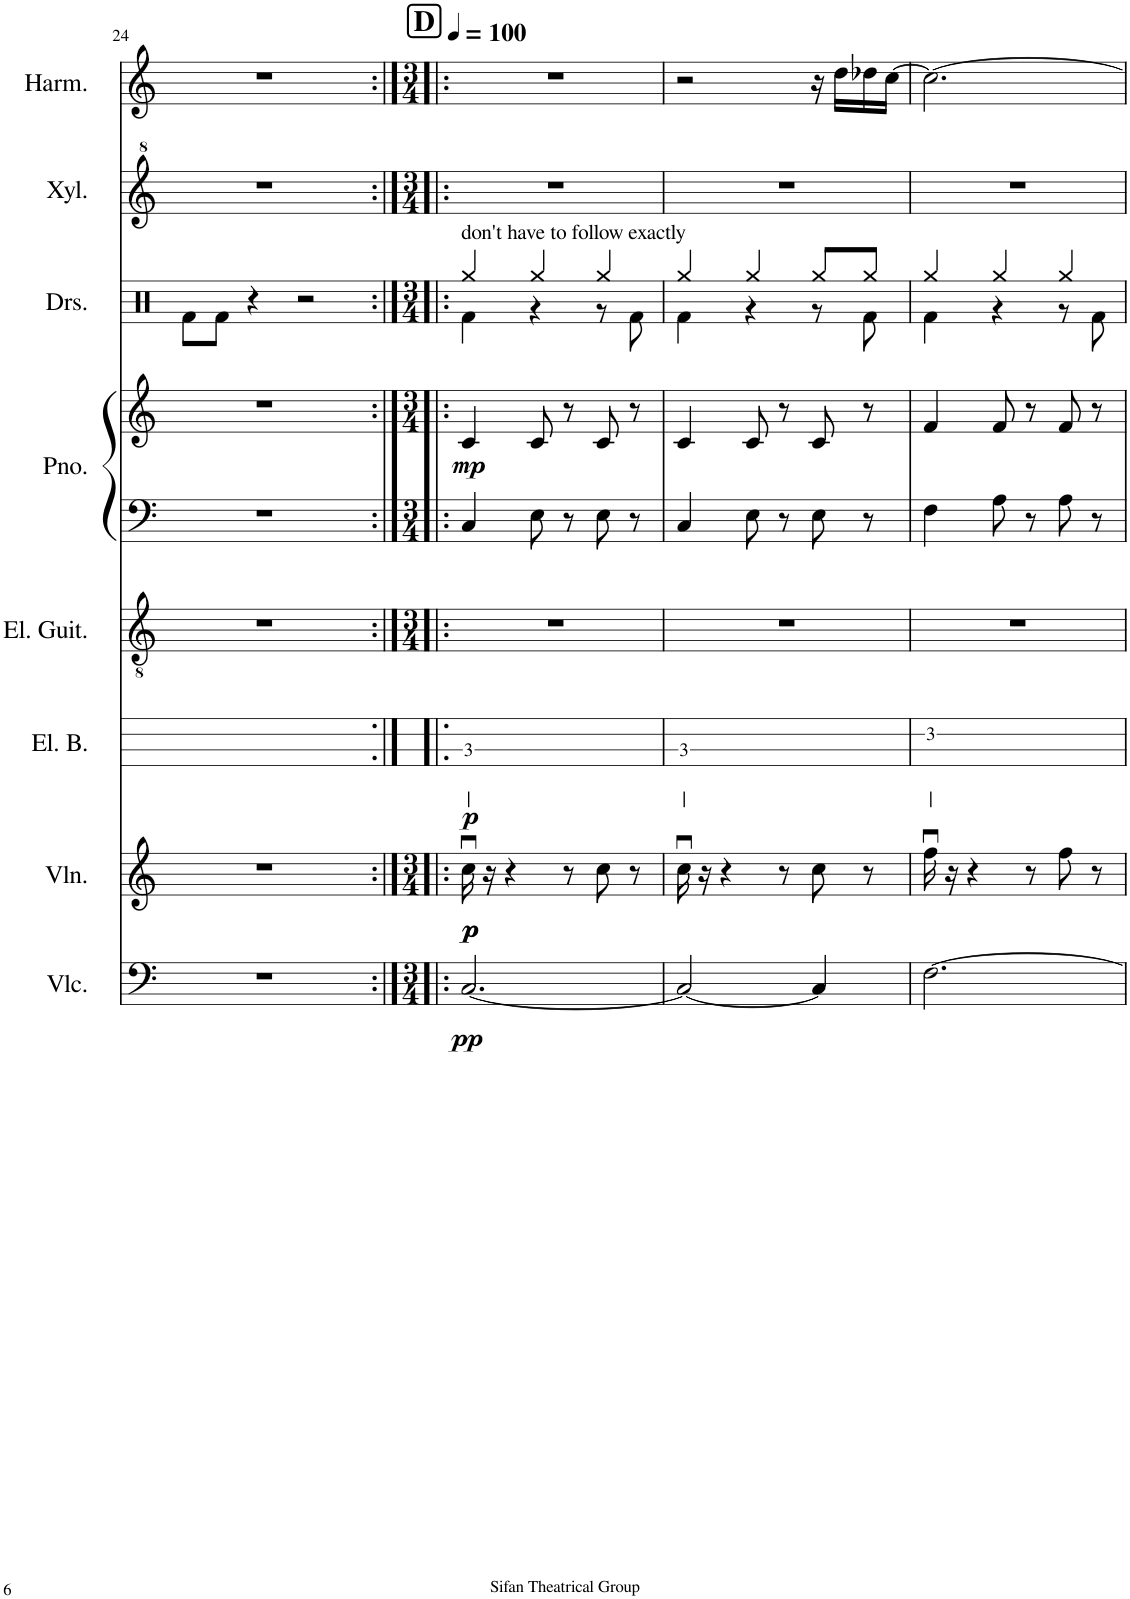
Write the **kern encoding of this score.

**kern	**dynam	**kern	**dynam	**kern	**dynam	**kern	**kern	**kern	**dynam	**kern	**kern	**kern
*part8	*part8	*part7	*part7	*part6	*part6	*part5	*part4	*part4	*part4	*part3	*part2	*part1
*staff9	*staff9	*staff8	*staff8	*staff7	*staff7	*staff6	*staff5	*staff4	*staff4/5	*staff3	*staff2	*staff1
*I"Violoncello	*	*I"Violin	*	*I"Electric Bass	*	*I"Electric Guitar	*I"Piano	*	*	*I"Drumset	*I"Xylophone	*I"Harmonica
*I'Vlc.	*	*I'Vln.	*	*I'El. B.	*	*I'El. Guit.	*I'Pno.	*	*	*I'Drs.	*I'Xyl.	*I'Harm.
!!LO:PB:g=z
*clefF4	*	*clefG2	*	*	*	*clefGv2	*clefF4	*clefG2	*	*clefX	*clefG^2	*clefG2
*k[]	*	*k[]	*	*k[]	*	*k[]	*k[]	*k[]	*	*k[]	*k[]	*k[]
*M4/4	*	*M4/4	*	*M4/4	*	*M4/4	*M4/4	*M4/4	*	*M4/4	*M4/4	*M4/4
=24	=24	=24	=24	=24	=24	=24	=24	=24	=24	=24	=24	=24
1r	.	1r	.	1r	.	1r	1r	1r	.	8Rf\L	1r	1r
.	.	.	.	.	.	.	.	.	.	8Rf\J	.	.
.	.	.	.	.	.	.	.	.	.	4r	.	.
.	.	.	.	.	.	.	.	.	.	2r	.	.
=25:|!|:	=25:|!|:	=25:|!|:	=25:|!|:	=25:|!|:	=25:|!|:	=25:|!|:	=25:|!|:	=25:|!|:	=25:|!|:	=25:|!|:	=25:|!|:	=25:|!|:
!!LO:REH:place=s1:a:B:cj:fs=14:t=D
*M3/4	*	*M3/4	*	*M3/4	*	*M3/4	*M3/4	*M3/4	*	*M3/4	*M3/4	*M3/4
*	*	*	*	*	*	*	*	*	*	*	*	*MM100
*	*	*	*	*	*	*	*	*	*	*^	*	*
!	!	!	!	!	!	!	!	!	!	!LO:TX:a:t=don't have to follow exactly	!	!	!
!	!LO:DY:b	!	!LO:DY:b	!	!	!	!	!	!	!	!	!	!
!	!	!	!LO:DY:n=1:b	!	!LO:DY:b	!	!	!	!LO:DY:b	!	!	!	!
[2.C/	pp	16ccu\	p p	2CC\	p	2.r	4C/	4c/	mp	4Rgg/	4Rf\	2.r	2.r
.	.	16r	.	.	.	.	.	.	.	.	.	.	.
.	.	4r	.	.	.	.	.	.	.	.	.	.	.
.	.	.	.	.	.	.	8E\	8c/	.	4Rgg/	4r	.	.
.	.	8r	.	.	.	.	8r	8r	.	.	.	.	.
.	.	8cc\	.	4r	.	.	8E\	8c/	.	4Rgg/	8r	.	.
.	.	8r	.	.	.	.	8r	8r	.	.	8Rf\	.	.
=26	=26	=26	=26	=26	=26	=26	=26	=26	=26	=26	=26	=26	=26
2C/_	.	16ccu\	.	2CC\	.	2.r	4C/	4c/	.	4Rgg/	4Rf\	2.r	2r
.	.	16r	.	.	.	.	.	.	.	.	.	.	.
.	.	4r	.	.	.	.	.	.	.	.	.	.	.
.	.	.	.	.	.	.	8E\	8c/	.	4Rgg/	4r	.	.
.	.	8r	.	.	.	.	8r	8r	.	.	.	.	.
4C/]	.	8cc\	.	4r	.	.	8E\	8c/	.	8Rgg/L	8r	.	16r
.	.	.	.	.	.	.	.	.	.	.	.	.	16dd\LL
.	.	8r	.	.	.	.	8r	8r	.	8Rgg/J	8Rf\	.	16dd-X\
.	.	.	.	.	.	.	.	.	.	.	.	.	[16cc\JJ
=27	=27	=27	=27	=27	=27	=27	=27	=27	=27	=27	=27	=27	=27
[2.F\	.	16ffu\	.	2FF\	.	2.r	4F\	4f/	.	4Rgg/	4Rf\	2.r	2.cc\_
.	.	16r	.	.	.	.	.	.	.	.	.	.	.
.	.	4r	.	.	.	.	.	.	.	.	.	.	.
.	.	.	.	.	.	.	8A\	8f/	.	4Rgg/	4r	.	.
.	.	8r	.	.	.	.	8r	8r	.	.	.	.	.
.	.	8ff\	.	4r	.	.	8A\	8f/	.	4Rgg/	8r	.	.
.	.	8r	.	.	.	.	8r	8r	.	.	8Rf\	.	.
*	*	*	*	*	*	*	*	*	*	*v	*v	*	*
=	=	=	=	=	=	=	=	=	=	=	=	=
*-	*-	*-	*-	*-	*-	*-	*-	*-	*-	*-	*-	*-
